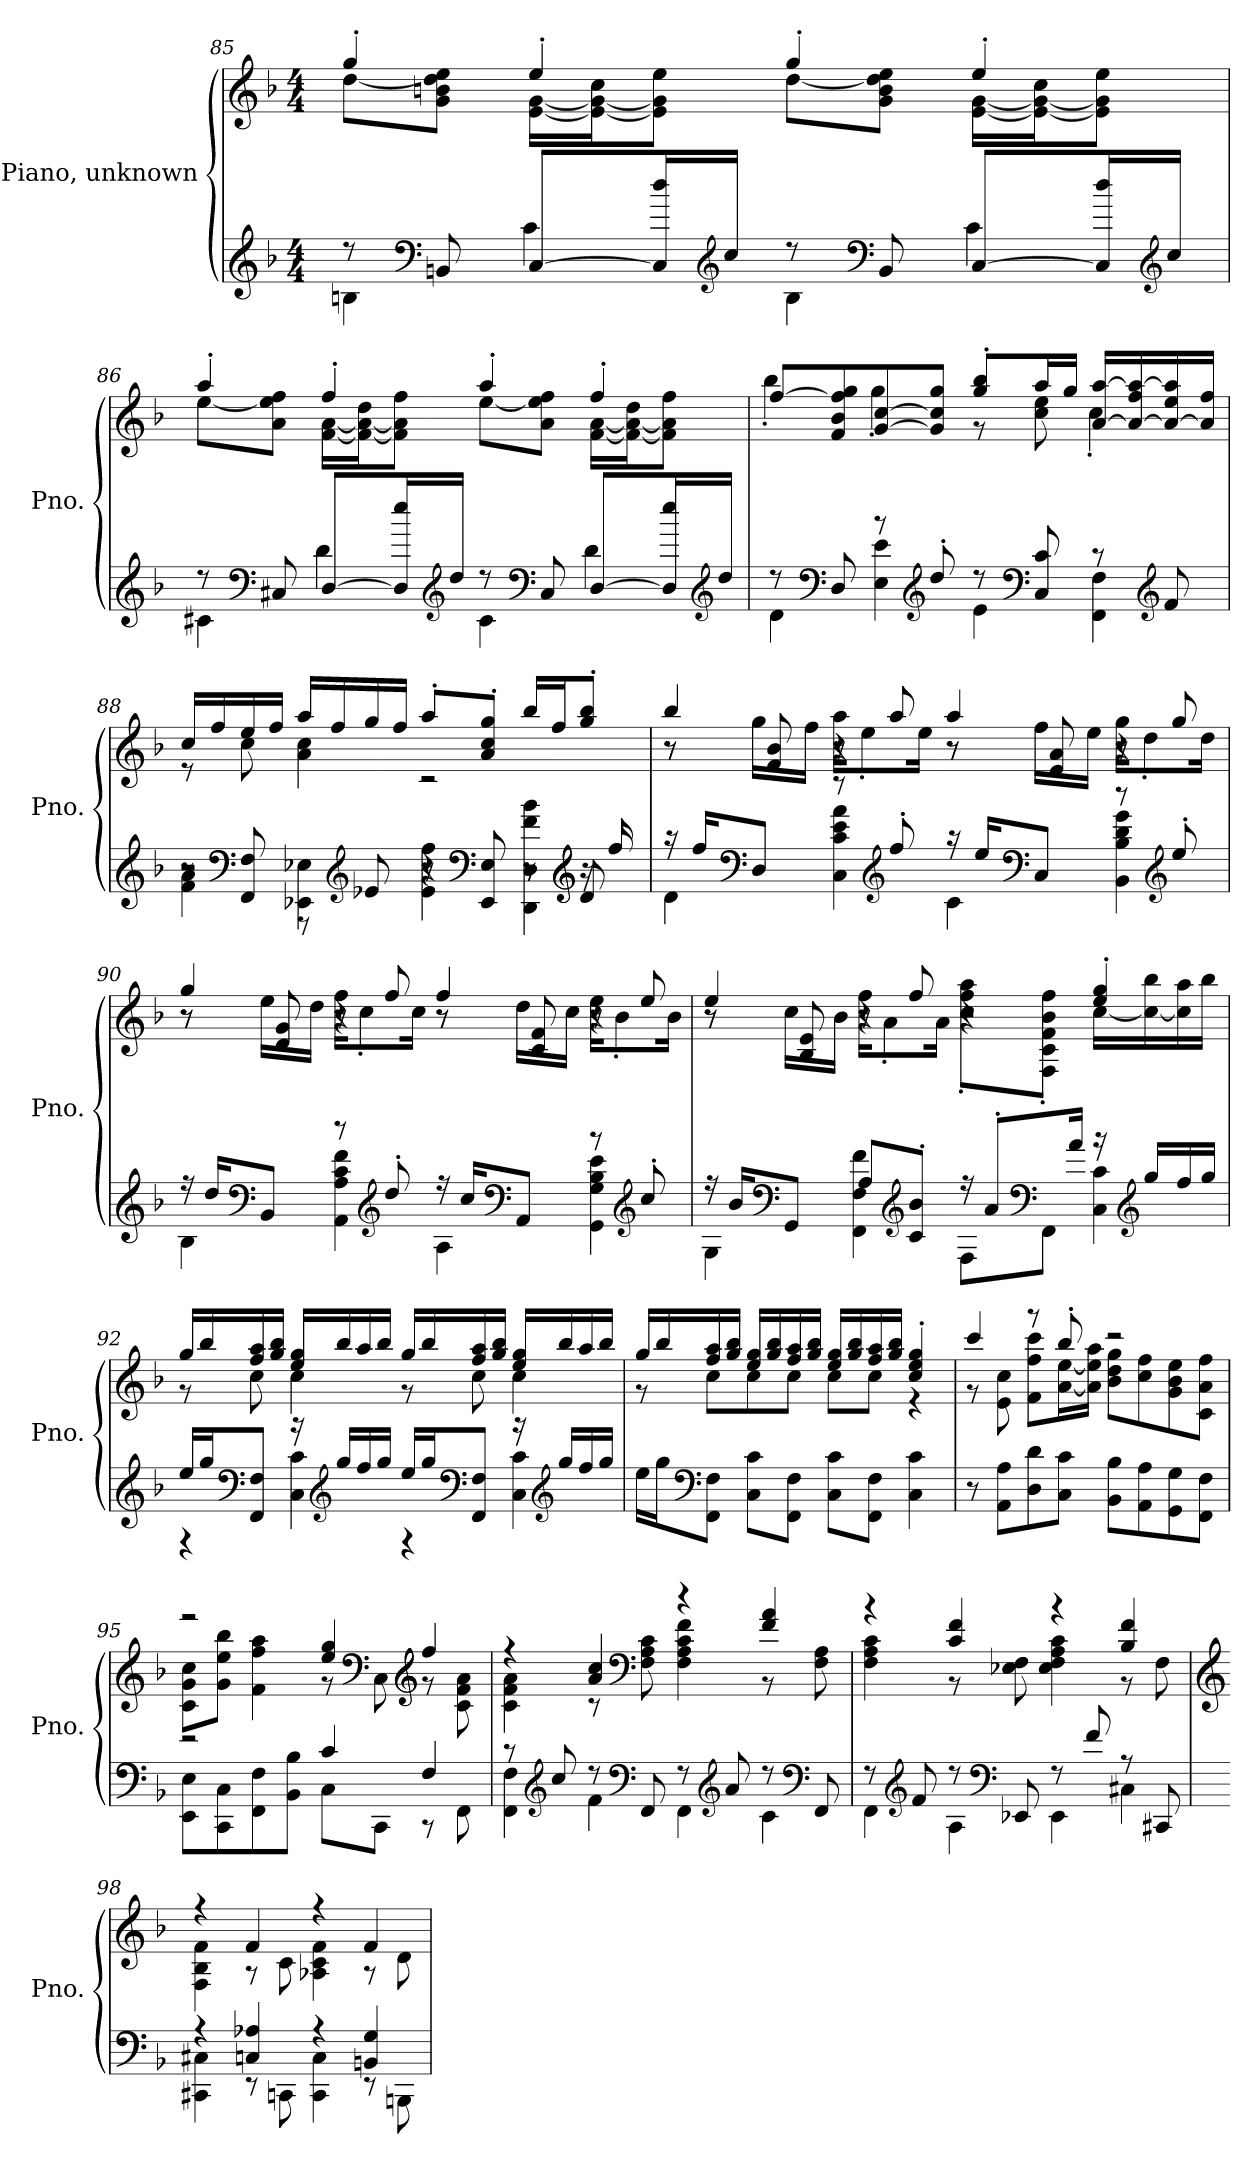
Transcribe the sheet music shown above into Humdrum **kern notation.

**kern	**kern
*part1	*part1
*staff2	*staff1
*I"Piano, unknown	*
*I'Pno.	*
!!LO:LB:g=z
*clefG2	*clefG2
*k[b-]	*k[b-]
*M4/4	*M4/4
=85	=85
*^	*^
8r	4Bn\	4gg'/	[8dd\L
*clefF4	*	*	*
8BBn/	.	.	8g\ 8bn\ 8dd\] 8ee\J
[8C/L	4c\	4ee'/	[16e\ [16g\LL
.	.	.	16e\_ 16g\_ 16cc\J
16C/] 16dd/L	.	.	8e\] 8g\] 8ee\J
*clefG2	*	*	*
16cc/JJ	.	.	.
8r	4B\	4gg'/	[8dd\L
*clefF4	*	*	*
8BB/	.	.	8g\ 8b\ 8dd\] 8ee\J
[8C/L	4c\	4ee'/	[16e\ [16g\LL
.	.	.	16e\_ 16g\_ 16cc\J
16C/] 16dd/L	.	.	8e\] 8g\] 8ee\J
*clefG2	*	*	*
16cc/JJ	.	.	.
!!LO:LB:g=z	!!
=86	=86	=86	=86
8r	4c#X\	4aa'/	[8ee\L
*clefF4	*	*	*
8C#X/	.	.	8a\ 8ee\] 8ff\J
[8D/L	4d\	4ff'/	[16f\ [16a\LL
.	.	.	16f\_ 16a\_ 16dd\J
16D/] 16ee/L	.	.	8f\] 8a\] 8ff\J
*clefG2	*	*	*
16dd/JJ	.	.	.
8r	4c#\	4aa'/	[8ee\L
*clefF4	*	*	*
8C#/	.	.	8a\ 8ee\] 8ff\J
[8D/L	4d\	4ff'/	[16f\ [16a\LL
.	.	.	16f\_ 16a\_ 16dd\J
16D/] 16ee/L	.	.	8f\] 8a\] 8ff\J
*clefG2	*	*	*
16dd/JJ	.	.	.
=87	=87	=87	=87
8r	4d\	[8ff/L	4bb-'\
*clefF4	*	*	*
8D/	.	8f/ 8b-/ 8ff/] 8gg/	.
8r	4E\ 4e\	[8g/ [8cc/	4gg'\
*clefG2	*	*	*
8dd'/	.	8g/] 8cc/] 8gg/J	.
8r	4e\	8gg/' 8bb-/'L	8r
*clefF4	*	*	*
8C/ 8c/	.	16aa/L	8cc\ 8ee\
.	.	16gg/JJ	.
8r	4FF\ 4F\	[16a/ [16aa/LL	4cc'\
.	.	16a/_ 16ff/ 16aa/_	.
*clefG2	*	*	*
8f/	.	16a/_ 16ee/ 16aa/]	.
.	.	16a/] 16ff/JJ	.
!!LO:LB:g=z	!!
=88	=88	=88	=88
*	*^	*	*
2r	4f\ 4a\	8r	16cc/LL	8r
.	.	.	16ff/	.
*clefF4	*	*	*	*
.	.	8FF/ 8F/	16ee/	8cc\
.	.	.	16ff/JJ	.
.	4EE-X\ 4E-X\	8r	16aa/LL	4a\ 4cc\
.	.	.	16ff/	.
*clefG2	*	*	*	*
.	.	8e-X/	16gg/	.
.	.	.	16ff/JJ	.
4r	4e-\ 4ff\	8r	8aa'/L	2r
*clefF4	*	*	*	*
.	.	8EE-/ 8E-/	8a/' 8cc/' 8gg/'J	.
8r	4DD\ 4D\ 4f\ 4b-\	8r	16bb-/LL	.
.	.	.	16ff/J	.
*clefG2	*	*	*	*
8d/	.	16r	8gg/' 8bb-/'J	.
.	.	16ff/	.	.
*	*v	*v	*	*
=89	=89	=89	=89
*	*	*	*^
16r	4d\	4bb-/	8r	8r
16ff/KL	.	.	.	.
*clefF4	*	*	*	*
8D/J	.	.	16gg\LL	8f/ 8b-/
.	.	.	16ff\JJ	.
8r	4C\ 4c\ 4e\ 4a\	8r	16aa\KL	4r
.	.	.	8ee'\	.
*clefG2	*	*	*	*
8ff'/	.	8aa/	.	.
.	.	.	16ee\Jk	.
16r	4c\	4aa/	8r	8r
16ee/KL	.	.	.	.
*clefF4	*	*	*	*
8C/J	.	.	16ff\LL	8e/ 8a/
.	.	.	16ee\JJ	.
8r	4BB-\ 4B-\ 4d\ 4g\	8r	16gg\KL	4r
.	.	.	8dd'\	.
*clefG2	*	*	*	*
8ee'/	.	8gg/	.	.
.	.	.	16dd\Jk	.
!!LO:LB:g=z	!!	!!
=90	=90	=90	=90	=90
16r	4B-\	4gg/	8r	8r
16dd/KL	.	.	.	.
*clefF4	*	*	*	*
8BB-/J	.	.	16ee\LL	8d/ 8g/
.	.	.	16dd\JJ	.
8r	4AA\ 4A\ 4c\ 4f\	8r	16ff\KL	4r
.	.	.	8cc'\	.
*clefG2	*	*	*	*
8dd'/	.	8ff/	.	.
.	.	.	16cc\Jk	.
16r	4A\	4ff/	8r	8r
16cc/KL	.	.	.	.
*clefF4	*	*	*	*
8AA/J	.	.	16dd\LL	8c/ 8f/
.	.	.	16cc\JJ	.
8r	4GG\ 4G\ 4B-\ 4e\	8r	16ee\KL	4r
.	.	.	8b-'\	.
*clefG2	*	*	*	*
8cc'/	.	8ee/	.	.
.	.	.	16b-\Jk	.
!!LO:LB:g=z	!!	!!
=91	=91	=91	=91	=91
16r	4G\	4ee/	8r	8r
16b-/KL	.	.	.	.
*clefF4	*	*	*	*
8GG/J	.	.	16cc\LL	8B-/ 8e/
.	.	.	16b-\JJ	.
8A/L	4FF\ 4F\ 4f\	8r	16ff\KL	4r
.	.	.	8a'\	.
*clefG2	*	*	*	*
8c/' 8b-/'J	.	8ff/	.	.
.	.	.	16a\Jk	.
16r	8F\L	4r	8cc\' 8ff\' 8aa\'L	2r
8a'/L	.	.	.	.
*clefF4	*	*	*	*
.	8FF\J	.	8F\' 8c\' 8f\' 8b-\' 8ff\'J	.
16a/Jk	.	.	.	.
16r	4C\ 4c\	4ee/' 4gg/'	[16cc\LL	.
*clefG2	*	*	*	*
16gg/LL	.	.	16cc\_ 16bb-\	.
16ff/	.	.	16cc\] 16aa\	.
16gg/JJ	.	.	16bb-\JJ	.
*	*	*	*v	*v
!!LO:PB:g=z
=92	=92	=92	=92
16ee/LL	4r	16gg/LL	8r
16gg/J	.	16bb-/	.
*clefF4	*	*	*
8FF/ 8F/J	.	16ff/ 16aa/	8cc\
.	.	16gg/ 16bb-/JJ	.
16r	4C\ 4c\	16ee/ 16gg/LL	4cc\
*clefG2	*	*	*
16gg/LL	.	16bb-/	.
16ff/	.	16aa/	.
16gg/JJ	.	16bb-/JJ	.
16ee/LL	4r	16gg/LL	8r
16gg/J	.	16bb-/	.
*clefF4	*	*	*
8FF/ 8F/J	.	16ff/ 16aa/	8cc\
.	.	16gg/ 16bb-/JJ	.
16r	4C\ 4c\	16ee/ 16gg/LL	4cc\
*clefG2	*	*	*
16gg/LL	.	16bb-/	.
16ff/	.	16aa/	.
16gg/JJ	.	16bb-/JJ	.
*v	*v	*	*
=93	=93	=93
16ee\LL	16gg/LL	8r
16gg\J	16bb-/	.
*clefF4	*	*
8FF\ 8F\J	16ff/ 16aa/	8cc\L
.	16gg/ 16bb-/JJ	.
8C\ 8c\L	16ee/ 16gg/LL	8cc\
.	16gg/ 16bb-/	.
8FF\ 8F\J	16ff/ 16aa/	8cc\J
.	16gg/ 16bb-/JJ	.
8C\ 8c\L	16ee/ 16gg/LL	8cc\L
.	16gg/ 16bb-/	.
8FF\ 8F\J	16ff/ 16aa/	8cc\J
.	16gg/ 16bb-/JJ	.
4C\ 4c\	4cc/' 4ee/' 4gg/'	4r
!!LO:LB:g=z	!!
=94	=94	=94
8r	4ccc/	8r
8AA\ 8A\L	.	8e\ 8cc\
8D\ 8d\	8r	8f\ 8ff\ 8ccc\L
8C\ 8c\J	8bb-'/	[16a\ [16ee\L
.	.	16a\] 16ee\] 16aa\JJ
8BB-\ 8B-\L	2r	8b-\ 8dd\ 8gg\L
8AA\ 8A\	.	8cc\ 8ff\
8GG\ 8G\	.	8g\ 8b-\ 8ee\
8FF\ 8F\J	.	8c\ 8a\ 8ff\J
=95	=95	=95
*^	*	*
2r	8EE\ 8E\L	2r	8c\ 8g\ 8cc\L
.	8CC\ 8C\	.	8g\ 8ee\ 8bb-\J
.	8FF\ 8F\	.	4f\ 4ff\ 4aa\
.	8BB-\ 8B-\J	.	.
4c/	8C\L	4ee/ 4gg/	8r
*	*	*clefF4	*
.	8CC\J	.	8C\
*	*	*clefG2	*
4F/	8r	4ff/	8r
.	8FF\	.	8c\ 8f\ 8a\
=96	=96	=96	=96
8r	4FF\ 4F\	4r	4c\ 4f\ 4a\
*clefG2	*	*	*
8cc/	.	.	.
8r	4f\	4a/ 4cc/	8r
*clefF4	*	*clefF4	*
8FF/	.	.	8F\ 8A\ 8c\
8r	4FF\	4r	4F\ 4A\ 4c\ 4f\
*clefG2	*	*	*
8a/	.	.	.
8r	4c\	4f/ 4a/	8r
*clefF4	*	*	*
8FF/	.	.	8F\ 8A\
!!LO:LB:g=z	!!
=97	=97	=97	=97
8r	4FF\	4r	4F\ 4A\ 4c\
*clefG2	*	*	*
8f/	.	.	.
8r	4A\	4c/ 4f/	8r
*clefF4	*	*	*
8EE-X/	.	.	8E-X\ 8F\
8r	4EE-\	4r	4E-\ 4F\ 4A\ 4c\
8f/	.	.	.
8r	4C#X\	4B-/ 4f/	8r
8CC#X/	.	.	8F\
=98	=98	=98	=98
*	*	*clefG2	*
4r	4CC#X\ 4C#X\	4r	4F\ 4B-\ 4f\
4Cn/ 4A-X/	8r	4f/	8r
.	8CCn\	.	8c\
4r	4CC\ 4C\	4r	4A-X\ 4c\ 4f\
4BBn/ 4G/	8r	4f/	8r
.	8BBBn\	.	8d\
*v	*v	*	*
*	*v	*v
=	=
*-	*-
